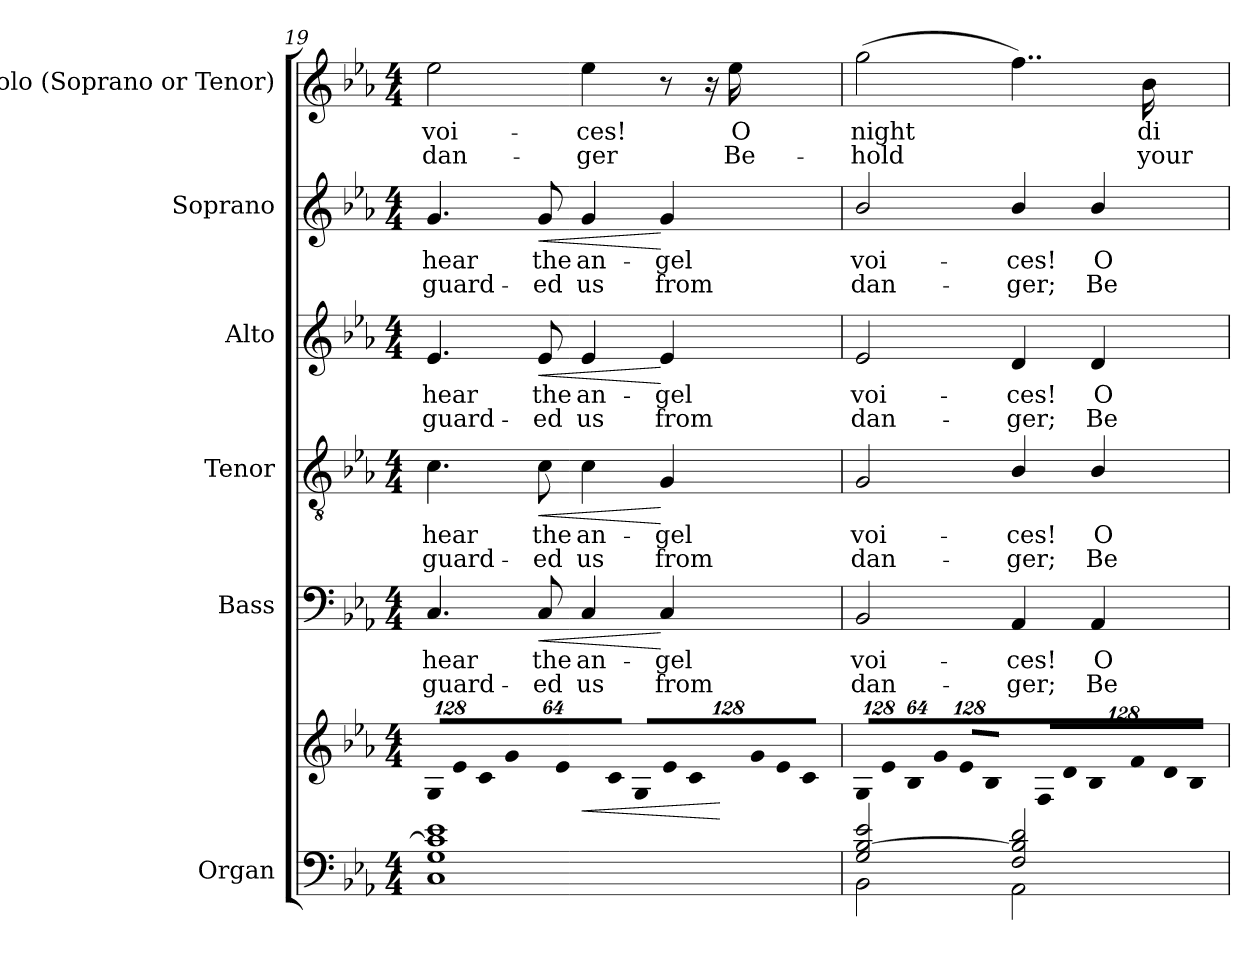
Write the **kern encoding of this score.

**kern	**kern	**dynam	**kern	**text	**text	**dynam	**kern	**text	**text	**dynam	**kern	**text	**text	**dynam	**kern	**text	**text	**dynam	**kern	**text	**text
*part6	*part6	*part6	*part5	*part5	*part5	*part5	*part4	*part4	*part4	*part4	*part3	*part3	*part3	*part3	*part2	*part2	*part2	*part2	*part1	*part1	*part1
*staff7	*staff6	*staff6/7	*staff5	*staff5	*staff5	*staff5	*staff4	*staff4	*staff4	*staff4	*staff3	*staff3	*staff3	*staff3	*staff2	*staff2	*staff2	*staff2	*staff1	*staff1	*staff1
*I"Organ	*	*	*I"Bass	*	*	*	*I"Tenor	*	*	*	*I"Alto	*	*	*	*I"Soprano	*	*	*	*I"Solo  (Soprano or Tenor)	*	*
*I'Org.	*	*	*I'B.	*	*	*	*I'T.	*	*	*	*I'A.	*	*	*	*I'S.	*	*	*	*I'Solo	*	*
!!LO:LB:g=z
*clefF4	*clefG2	*	*clefF4	*	*	*	*clefGv2	*	*	*	*clefG2	*	*	*	*clefG2	*	*	*	*clefG2	*	*
*	*	*	*	*	*	*	*ITrd7c12	*	*	*	*	*	*	*	*	*	*	*	*	*	*
*k[b-e-a-]	*k[b-e-a-]	*	*k[b-e-a-]	*	*	*	*k[b-e-a-]	*	*	*	*k[b-e-a-]	*	*	*	*k[b-e-a-]	*	*	*	*k[b-e-a-]	*	*
*E-:	*E-:	*	*E-:	*	*	*	*E-:	*	*	*	*E-:	*	*	*	*E-:	*	*	*	*E-:	*	*
*M4/4	*M4/4	*	*M4/4	*	*	*	*M4/4	*	*	*	*M4/4	*	*	*	*M4/4	*	*	*	*M4/4	*	*
*	*Xbrackettup	*	*	*	*	*	*	*	*	*	*	*	*	*	*	*	*	*	*	*	*
=19	=19	=19	=19	=19	=19	=19	=19	=19	=19	=19	=19	=19	=19	=19	=19	=19	=19	=19	=19	=19	=19
!	!LO:N:vis=8	!	!	!	!	!	!	!	!	!	!	!	!	!	!	!	!	!	!	!	!
!	!	!	!	!LO:LY:b:color=#000000	!LO:LY:b:color=#000000	!	!	!	!	!	!	!	!	!	!	!	!	!	!	!	!
!	!	!	!	!	!	!	!	!LO:LY:b:color=#000000	!LO:LY:b:color=#000000	!	!	!	!	!	!	!	!	!	!	!	!
!	!	!	!	!	!	!	!	!	!	!	!	!LO:LY:b:color=#000000	!LO:LY:b:color=#000000	!	!	!	!	!	!	!	!
!	!	!	!	!	!	!	!	!	!	!	!	!	!	!	!	!LO:LY:b:color=#000000	!LO:LY:b:color=#000000	!	!	!	!
!	!	!	!	!	!	!	!	!	!	!	!	!	!	!	!	!	!	!	!	!LO:LY:b:color=#000000	!LO:LY:b:color=#000000
1Ci 1Gi 1ci] 1e-i	1024%85Gi/L	.	4.Ci/	hear	guard-	.	4.Ci\	hear	guard-	.	4.e-i/	hear	guard-	.	4.gi/	hear	guard-	.	2ee-i\	voi-	dan-
!	!LO:N:vis=8	!	!	!	!	!	!	!	!	!	!	!	!	!	!	!	!	!	!	!	!
.	1024%85e-i/	.	.	.	.	.	.	.	.	.	.	.	.	.	.	.	.	.	.	.	.
!	!LO:N:vis=8	!	!	!	!	!	!	!	!	!	!	!	!	!	!	!	!	!	!	!	!
.	512%43ci/	.	.	.	.	.	.	.	.	.	.	.	.	.	.	.	.	.	.	.	.
!	!LO:N:vis=8	!	!	!	!	!	!	!	!	!	!	!	!	!	!	!	!	!	!	!	!
.	1024%85gi/	.	.	.	.	.	.	.	.	.	.	.	.	.	.	.	.	.	.	.	.
!	!LO:N:vis=8	!	!	!	!	!	!	!	!	!	!	!	!	!	!	!	!	!	!	!	!
.	1024%85e-i/	.	.	.	.	.	.	.	.	.	.	.	.	.	.	.	.	.	.	.	.
!	!	!	!	!LO:LY:b:color=#000000	!LO:LY:b:color=#000000	!LO:HP:b	!	!	!	!	!	!	!	!	!	!	!	!	!	!	!
!	!	!	!	!	!	!	!	!LO:LY:b:color=#000000	!LO:LY:b:color=#000000	!LO:HP:b	!	!	!	!	!	!	!	!	!	!	!
!	!	!	!	!	!	!	!	!	!	!	!	!LO:LY:b:color=#000000	!LO:LY:b:color=#000000	!LO:HP:b	!	!	!	!	!	!	!
!	!	!	!	!	!	!	!	!	!	!	!	!	!	!	!	!LO:LY:b:color=#000000	!LO:LY:b:color=#000000	!LO:HP:b	!	!	!
.	.	.	8Ci/	the	-ed	<	8Ci\	the	-ed	<	8e-i/	the	-ed	<	8gi/	the	-ed	<	.	.	.
!	!LO:N:vis=8	!	!	!	!	!	!	!	!	!	!	!	!	!	!	!	!	!	!	!	!
.	512%43ci/J	.	.	.	.	.	.	.	.	.	.	.	.	.	.	.	.	.	.	.	.
!	!LO:N:vis=8	!LO:HP:b	!	!	!	!	!	!	!	!	!	!	!	!	!	!	!	!	!	!	!
!	!	!	!	!LO:LY:b:color=#000000	!LO:LY:b:color=#000000	!	!	!	!	!	!	!	!	!	!	!	!	!	!	!	!
!	!	!	!	!	!	!	!	!LO:LY:b:color=#000000	!LO:LY:b:color=#000000	!	!	!	!	!	!	!	!	!	!	!	!
!	!	!	!	!	!	!	!	!	!	!	!	!LO:LY:b:color=#000000	!LO:LY:b:color=#000000	!	!	!	!	!	!	!	!
!	!	!	!	!	!	!	!	!	!	!	!	!	!	!	!	!LO:LY:b:color=#000000	!LO:LY:b:color=#000000	!	!	!	!
!	!	!	!	!	!	!	!	!	!	!	!	!	!	!	!	!	!	!	!	!LO:LY:b:color=#000000	!LO:LY:b:color=#000000
.	1024%85Gi/L	<	4Ci/	an-	us	.	4Ci\	an-	us	.	4e-i/	an-	us	.	4gi/	an-	us	.	4ee-i\	-ces!	-ger
!	!LO:N:vis=8	!	!	!	!	!	!	!	!	!	!	!	!	!	!	!	!	!	!	!	!
.	1024%85e-i/	.	.	.	.	.	.	.	.	.	.	.	.	.	.	.	.	.	.	.	.
!	!LO:N:vis=8	!	!	!	!	!	!	!	!	!	!	!	!	!	!	!	!	!	!	!	!
.	512%43ci/	.	.	.	.	.	.	.	.	.	.	.	.	.	.	.	.	.	.	.	.
!	!LO:N:vis=8	!	!	!	!	!	!	!	!	!	!	!	!	!	!	!	!	!	!	!	!
!	!	!	!	!LO:LY:b:color=#000000	!LO:LY:b:color=#000000	!	!	!	!	!	!	!	!	!	!	!	!	!	!	!	!
!	!	!	!	!	!	!	!	!LO:LY:b:color=#000000	!LO:LY:b:color=#000000	!	!	!	!	!	!	!	!	!	!	!	!
!	!	!	!	!	!	!	!	!	!	!	!	!LO:LY:b:color=#000000	!LO:LY:b:color=#000000	!	!	!	!	!	!	!	!
!	!	!	!	!	!	!	!	!	!	!	!	!	!	!	!	!LO:LY:b:color=#000000	!LO:LY:b:color=#000000	!	!	!	!
.	1024%85gi/	.	4Ci/	-gel	from	[	4GGi/	-gel	from	[	4e-i/	-gel	from	[	4gi/	-gel	from	[	8r	.	.
!	!LO:N:vis=8	!	!	!	!	!	!	!	!	!	!	!	!	!	!	!	!	!	!	!	!
.	1024%85e-i/	.	.	.	.	.	.	.	.	.	.	.	.	.	.	.	.	.	.	.	.
.	.	.	.	.	.	.	.	.	.	.	.	.	.	.	.	.	.	.	16r	.	.
!	!LO:N:vis=8	!	!	!	!	!	!	!	!	!	!	!	!	!	!	!	!	!	!	!	!
.	512%43ci/J	[	.	.	.	.	.	.	.	.	.	.	.	.	.	.	.	.	.	.	.
!	!	!	!	!	!	!	!	!	!	!	!	!	!	!	!	!	!	!	!	!LO:LY:b:color=#000000	!LO:LY:b:color=#000000
.	.	.	.	.	.	.	.	.	.	.	.	.	.	.	.	.	.	.	16ee-i\	O	Be-
=20	=20	=20	=20	=20	=20	=20	=20	=20	=20	=20	=20	=20	=20	=20	=20	=20	=20	=20	=20	=20	=20
*^	*	*	*	*	*	*	*	*	*	*	*	*	*	*	*	*	*	*	*	*	*
!	!	!LO:N:vis=8	!	!	!	!	!	!	!	!	!	!	!	!	!	!	!	!	!	!	!	!
!	!	!	!	!	!LO:LY:b:color=#000000	!LO:LY:b:color=#000000	!	!	!	!	!	!	!	!	!	!	!	!	!	!	!	!
!	!	!	!	!	!	!	!	!	!LO:LY:b:color=#000000	!LO:LY:b:color=#000000	!	!	!	!	!	!	!	!	!	!	!	!
!	!	!	!	!	!	!	!	!	!	!	!	!	!LO:LY:b:color=#000000	!LO:LY:b:color=#000000	!	!	!	!	!	!	!	!
!	!	!	!	!	!	!	!	!	!	!	!	!	!	!	!	!	!LO:LY:b:color=#000000	!LO:LY:b:color=#000000	!	!	!	!
!	!	!	!	!	!	!	!	!	!	!	!	!	!	!	!	!	!	!	!	!	!LO:LY:b:color=#000000	!LO:LY:b:color=#000000
2Gi/ [>2B-i 2e-i	2BB-i\	1024%85Gi/L	.	2BB-i/	voi-	dan-	.	2GGi/	voi-	dan-	.	2e-i/	voi-	dan-	.	2b-i/	voi-	dan-	.	(2ggi\	night	-hold
!	!	!LO:N:vis=8	!	!	!	!	!	!	!	!	!	!	!	!	!	!	!	!	!	!	!	!
.	.	1024%85e-i/	.	.	.	.	.	.	.	.	.	.	.	.	.	.	.	.	.	.	.	.
!	!	!LO:N:vis=8	!	!	!	!	!	!	!	!	!	!	!	!	!	!	!	!	!	!	!	!
.	.	512%43B-i/	.	.	.	.	.	.	.	.	.	.	.	.	.	.	.	.	.	.	.	.
!	!	!LO:N:vis=8	!	!	!	!	!	!	!	!	!	!	!	!	!	!	!	!	!	!	!	!
.	.	1024%85gi/J	.	.	.	.	.	.	.	.	.	.	.	.	.	.	.	.	.	.	.	.
!	!	!LO:N:vis=8	!	!	!	!	!	!	!	!	!	!	!	!	!	!	!	!	!	!	!	!
.	.	1024%85e-i/L	.	.	.	.	.	.	.	.	.	.	.	.	.	.	.	.	.	.	.	.
!	!	!LO:N:vis=8	!	!	!	!	!	!	!	!	!	!	!	!	!	!	!	!	!	!	!	!
.	.	512%43B-i/J	.	.	.	.	.	.	.	.	.	.	.	.	.	.	.	.	.	.	.	.
!	!	!LO:N:vis=8	!	!	!	!	!	!	!	!	!	!	!	!	!	!	!	!	!	!	!	!
!	!	!	!	!	!LO:LY:b:color=#000000	!LO:LY:b:color=#000000	!	!	!	!	!	!	!	!	!	!	!	!	!	!	!	!
!	!	!	!	!	!	!	!	!	!LO:LY:b:color=#000000	!LO:LY:b:color=#000000	!	!	!	!	!	!	!	!	!	!	!	!
!	!	!	!	!	!	!	!	!	!	!	!	!	!LO:LY:b:color=#000000	!LO:LY:b:color=#000000	!	!	!	!	!	!	!	!
!	!	!	!	!	!	!	!	!	!	!	!	!	!	!	!	!	!LO:LY:b:color=#000000	!LO:LY:b:color=#000000	!	!	!	!
2Fi/ 2B-i] 2di	2AA-i\	1024%85Fi/L	.	4AA-i/	-ces!	-ger;	.	4BB-i/	-ces!	-ger;	.	4di/	-ces!	-ger;	.	4b-i/	-ces!	-ger;	.	4..ffi\)	.	.
!	!	!LO:N:vis=8	!	!	!	!	!	!	!	!	!	!	!	!	!	!	!	!	!	!	!	!
.	.	1024%85di/	.	.	.	.	.	.	.	.	.	.	.	.	.	.	.	.	.	.	.	.
!	!	!LO:N:vis=8	!	!	!	!	!	!	!	!	!	!	!	!	!	!	!	!	!	!	!	!
.	.	512%43B-i/	.	.	.	.	.	.	.	.	.	.	.	.	.	.	.	.	.	.	.	.
!	!	!LO:N:vis=8	!	!	!	!	!	!	!	!	!	!	!	!	!	!	!	!	!	!	!	!
!	!	!	!	!	!LO:LY:b:color=#000000	!LO:LY:b:color=#000000	!	!	!	!	!	!	!	!	!	!	!	!	!	!	!	!
!	!	!	!	!	!	!	!	!	!LO:LY:b:color=#000000	!LO:LY:b:color=#000000	!	!	!	!	!	!	!	!	!	!	!	!
!	!	!	!	!	!	!	!	!	!	!	!	!	!LO:LY:b:color=#000000	!LO:LY:b:color=#000000	!	!	!	!	!	!	!	!
!	!	!	!	!	!	!	!	!	!	!	!	!	!	!	!	!	!LO:LY:b:color=#000000	!LO:LY:b:color=#000000	!	!	!	!
.	.	1024%85fi/	.	4AA-i/	O	Be-	.	4BB-i/	O	Be-	.	4di/	O	Be-	.	4b-i/	O	Be-	.	.	.	.
!	!	!LO:N:vis=8	!	!	!	!	!	!	!	!	!	!	!	!	!	!	!	!	!	!	!	!
.	.	1024%85di/	.	.	.	.	.	.	.	.	.	.	.	.	.	.	.	.	.	.	.	.
!	!	!LO:N:vis=8	!	!	!	!	!	!	!	!	!	!	!	!	!	!	!	!	!	!	!	!
.	.	512%43B-i/J	.	.	.	.	.	.	.	.	.	.	.	.	.	.	.	.	.	.	.	.
!	!	!	!	!	!	!	!	!	!	!	!	!	!	!	!	!	!	!	!	!	!LO:LY:b:color=#000000	!LO:LY:b:color=#000000
.	.	.	.	.	.	.	.	.	.	.	.	.	.	.	.	.	.	.	.	16b-i\	di-	your
*v	*v	*	*	*	*	*	*	*	*	*	*	*	*	*	*	*	*	*	*	*	*	*
=	=	=	=	=	=	=	=	=	=	=	=	=	=	=	=	=	=	=	=	=	=
*-	*-	*-	*-	*-	*-	*-	*-	*-	*-	*-	*-	*-	*-	*-	*-	*-	*-	*-	*-	*-	*-
